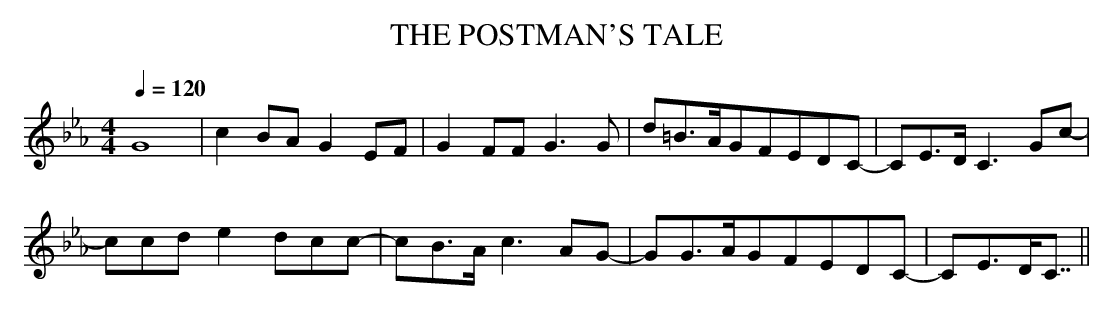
X:1
T:THE POSTMAN'S TALE
M:4/4
Q:1/4=120
K:Eb
G8|c2BAG2EF|G2FFG3G|d=B3/2A/2GFEDC|-CE3/2D/2C3Gc|
-ccde2dcc|-cB3/2A/2c3AG|-GG3/2A/2GFEDC|-CE3/2D/2C7/4||
